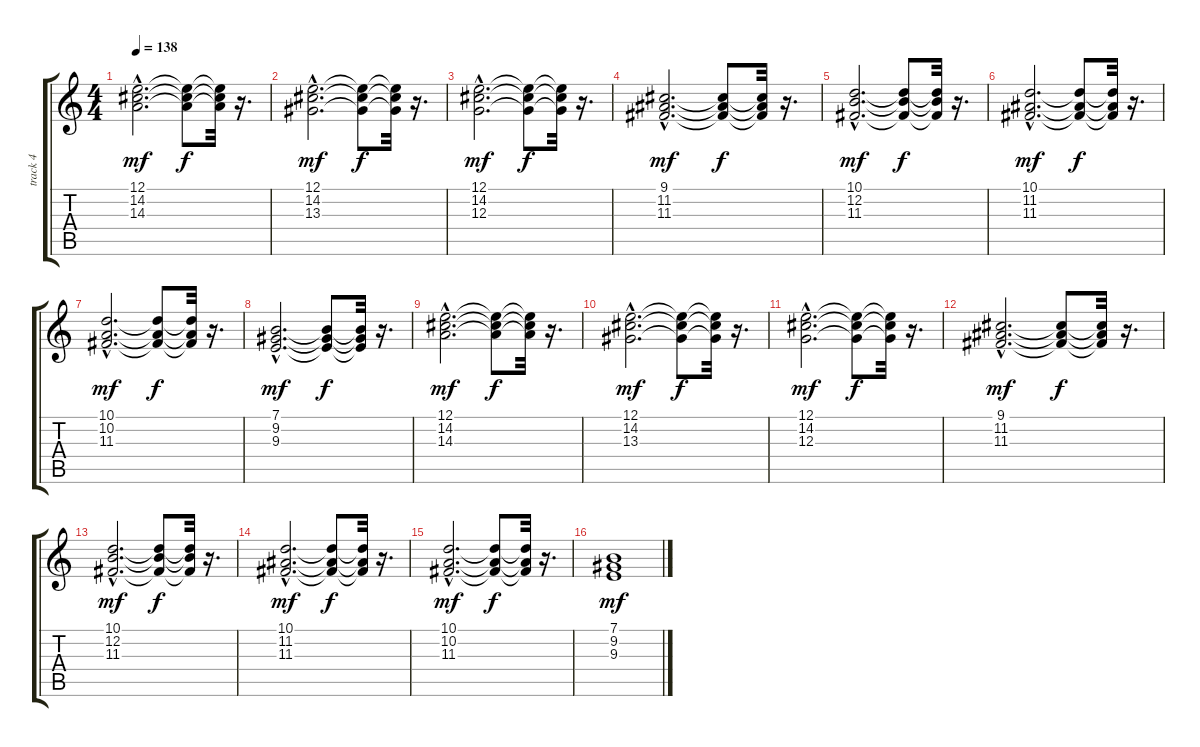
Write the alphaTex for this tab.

\track ("track 4 " "track 4 ") {instrument electricgrandpiano}
\staff {score tabs}
\tuning (E4 B3 G3 D3 A2 E2) {hide}
\ts (4 4)
\tempo 138
\clef g2
\ks c
(12.1{hac} 14.2{hac} 14.3{hac}).2{d dy mf} (12.1{t} 14.2{t} 14.3{t}).8{dy f} (12.1{t} 14.2{t} 14.3{t}).32 r.16{d} |
(12.1{hac} 14.2{hac} 13.3{hac}).2{d dy mf} (12.1{t} 14.2{t} 13.3{t}).8{dy f} (12.1{t} 14.2{t} 13.3{t}).32 r.16{d} |
(12.1{hac} 14.2{hac} 12.3{hac}).2{d dy mf} (12.1{t} 14.2{t} 12.3{t}).8{dy f} (12.1{t} 14.2{t} 12.3{t}).32 r.16{d} |
(9.1{hac} 11.2{hac} 11.3{hac}).2{d dy mf} (9.1{t} 11.2{t} 11.3{t}).8{dy f} (9.1{t} 11.2{t} 11.3{t}).32 r.16{d} |
(10.1{hac} 12.2{hac} 11.3{hac}).2{d dy mf} (10.1{t} 12.2{t} 11.3{t}).8{dy f} (10.1{t} 12.2{t} 11.3{t}).32 r.16{d} |
(10.1{hac} 11.2{hac} 11.3{hac}).2{d dy mf} (10.1{t} 11.2{t} 11.3{t}).8{dy f} (10.1{t} 11.2{t} 11.3{t}).32 r.16{d} |
(10.1{hac} 10.2{hac} 11.3{hac}).2{d dy mf} (10.1{t} 10.2{t} 11.3{t}).8{dy f} (10.1{t} 10.2{t} 11.3{t}).32 r.16{d} |
(7.1{hac} 9.2{hac} 9.3{hac}).2{d dy mf} (7.1{t} 9.2{t} 9.3{t}).8{dy f} (7.1{t} 9.2{t} 9.3{t}).32 r.16{d} |
(12.1{hac} 14.2{hac} 14.3{hac}).2{d dy mf} (12.1{t} 14.2{t} 14.3{t}).8{dy f} (12.1{t} 14.2{t} 14.3{t}).32 r.16{d} |
(12.1{hac} 14.2{hac} 13.3{hac}).2{d dy mf} (12.1{t} 14.2{t} 13.3{t}).8{dy f} (12.1{t} 14.2{t} 13.3{t}).32 r.16{d} |
(12.1{hac} 14.2{hac} 12.3{hac}).2{d dy mf} (12.1{t} 14.2{t} 12.3{t}).8{dy f} (12.1{t} 14.2{t} 12.3{t}).32 r.16{d} |
(9.1{hac} 11.2{hac} 11.3{hac}).2{d dy mf} (9.1{t} 11.2{t} 11.3{t}).8{dy f} (9.1{t} 11.2{t} 11.3{t}).32 r.16{d} |
(10.1{hac} 12.2{hac} 11.3{hac}).2{d dy mf} (10.1{t} 12.2{t} 11.3{t}).8{dy f} (10.1{t} 12.2{t} 11.3{t}).32 r.16{d} |
(10.1{hac} 11.2{hac} 11.3{hac}).2{d dy mf} (10.1{t} 11.2{t} 11.3{t}).8{dy f} (10.1{t} 11.2{t} 11.3{t}).32 r.16{d} |
(10.1{hac} 10.2{hac} 11.3{hac}).2{d dy mf} (10.1{t} 10.2{t} 11.3{t}).8{dy f} (10.1{t} 10.2{t} 11.3{t}).32 r.16{d} |
(7.1 9.2 9.3).1{dy mf}
